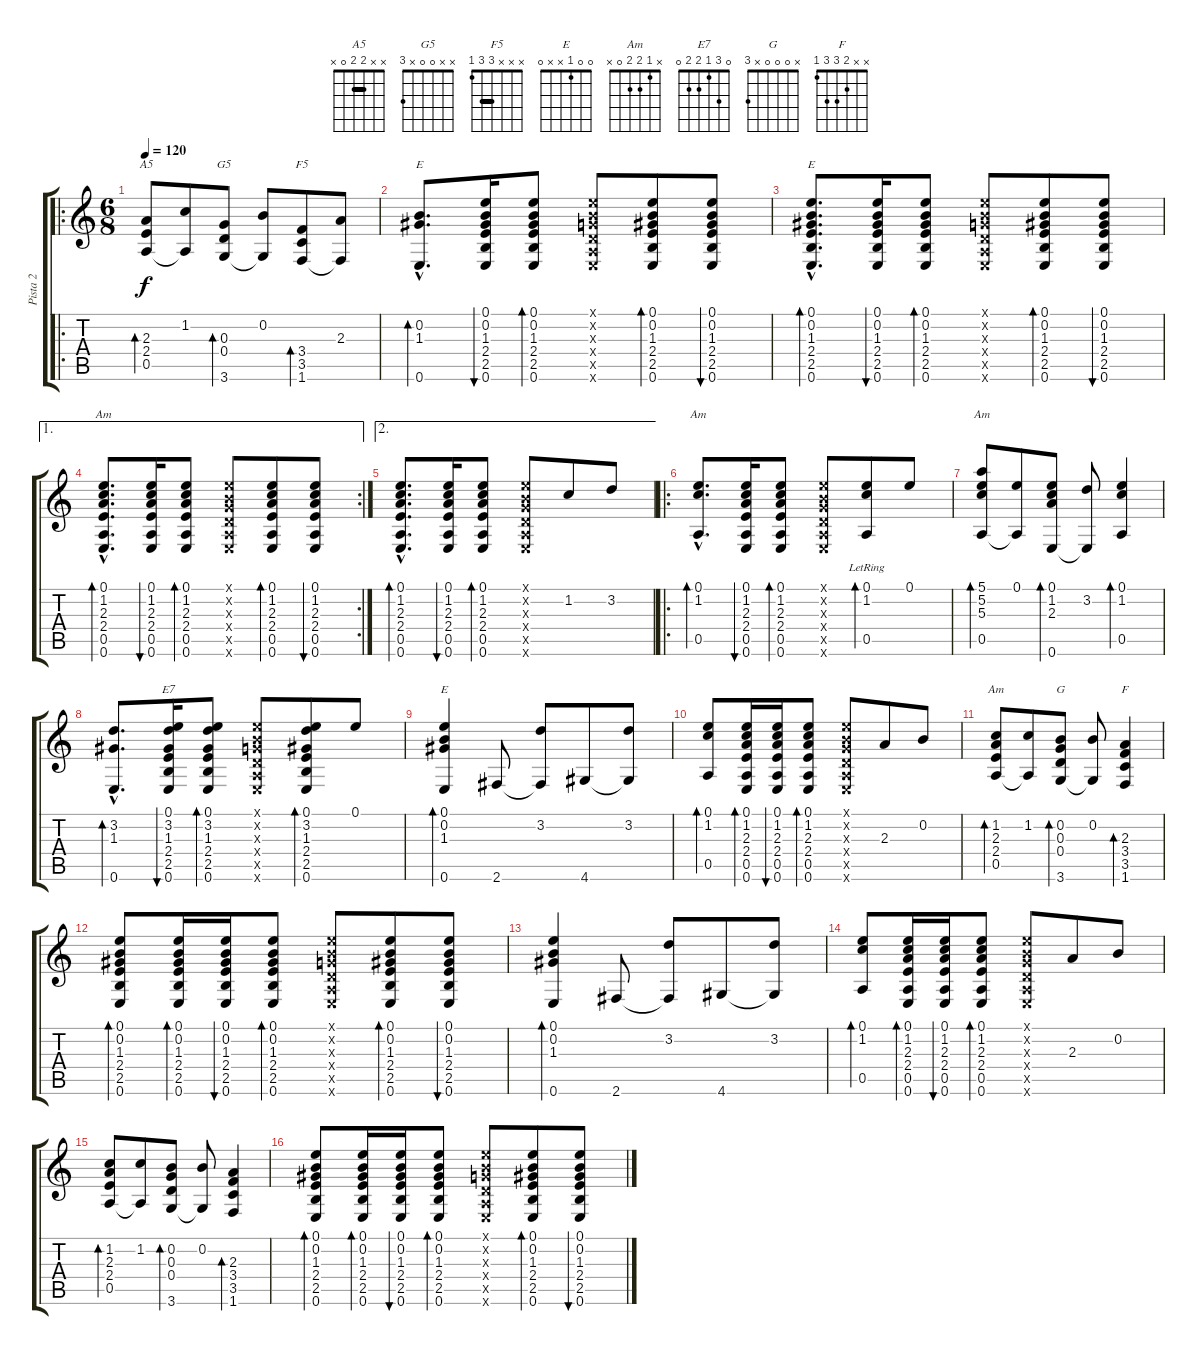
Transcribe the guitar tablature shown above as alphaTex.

\track ("Pista 2" "Pista 2") {instrument electricbasspick}
\staff {score tabs}
\tuning (E4 B3 G3 D3 A2 E2) {hide}
\chord ("A5" x x 2 2 0 x) {barre 2}
\chord ("G5" x x 0 0 x 3)
\chord ("F5" x x x 3 3 1) {barre 3}
\chord ("E" x 0 1 x x 0)
\chord ("E" 0 0 1 2 2 0)
\chord ("Am" 0 1 2 2 0 0)
\chord ("Am" 0 1 x x 0 x)
\chord ("Am" 5 5 5 x 0 x) {barre 5}
\chord ("E7" 0 3 1 2 2 0)
\chord ("E" 0 0 1 x x 0)
\chord ("Am" x 1 2 2 0 x)
\chord ("G" x 0 0 0 x 3)
\chord ("F" x x 2 3 3 1)
\ro
\ts (6 8)
\tempo 120
\clef g2
\ks c
(2.3 2.4 0.5).8{bd 120 ch "A5" dy f instrument electricbasspick} (1.2 0.5{t}).8 (0.3 0.4 3.6).8{bd 120 ch "G5"} (0.2 3.6{t}).8 (3.4 3.5 1.6).8{bd 120 ch "F5"} (2.3 1.6{t}).8 |
(0.2{hac} 1.3{hac} 0.6{hac}).8{d bd 120 ch "E"} (0.1 0.2 1.3 2.4 2.5 0.6).16{bu 120} (0.1 0.2 1.3 2.4 2.5 0.6).8{bd 120} (0.1{x} 0.2{x} 0.3{x} 0.4{x} 0.5{x} 0.6{x}).8 (0.1 0.2 1.3 2.4 2.5 0.6).8{bd 120} (0.1 0.2 1.3 2.4 2.5 0.6).8{bu 120} |
(0.1{hac} 0.2{hac} 1.3{hac} 2.4{hac} 2.5{hac} 0.6{hac}).8{d bd 120 ch "E"} (0.1 0.2 1.3 2.4 2.5 0.6).16{bu 120} (0.1 0.2 1.3 2.4 2.5 0.6).8{bd 120} (0.1{x} 0.2{x} 0.3{x} 0.4{x} 0.5{x} 0.6{x}).8 (0.1 0.2 1.3 2.4 2.5 0.6).8{bd 120} (0.1 0.2 1.3 2.4 2.5 0.6).8{bu 120} |
\ae 1
\rc 2
(0.1{hac} 1.2{hac} 2.3{hac} 2.4{hac} 0.5{hac} 0.6{hac}).8{d bd 120 ch "Am"} (0.1 1.2 2.3 2.4 0.5 0.6).16{bu 120} (0.1 1.2 2.3 2.4 0.5 0.6).8{bd 120} (0.1{x} 0.2{x} 0.3{x} 0.4{x} 0.5{x} 0.6{x}).8 (0.1 1.2 2.3 2.4 0.5 0.6).8{bd 120} (0.1 1.2 2.3 2.4 0.5 0.6).8{bu 120} |
\ae 2
(0.1{hac} 1.2{hac} 2.3{hac} 2.4{hac} 0.5{hac} 0.6{hac}).8{d bd 120} (0.1 1.2 2.3 2.4 0.5 0.6).16{bu 120} (0.1 1.2 2.3 2.4 0.5 0.6).8{bd 120} (0.1{x} 0.2{x} 0.3{x} 0.4{x} 0.5{x} 0.6{x}).8 1.2.8 3.2.8 |
\ro
(0.1{hac} 1.2{hac} 0.5{hac}).8{d bd 120 ch "Am"} (0.1 1.2 2.3 2.4 0.5 0.6).16{bu 120} (0.1 1.2 2.3 2.4 0.5 0.6).8{bd 120} (0.1{x} 0.2{x} 0.3{x} 0.4{x} 0.5{x} 0.6{x}).8 (0.1 1.2 0.5{lr}).8{bd 120} 0.1.8 |
(5.1 5.2 5.3 0.5).8{bd 120 ch "Am"} (0.1 0.5{t}).8 (0.1 1.2 2.3 0.6).8{bd 120} (3.2 0.6{t}).8 (0.1 1.2 0.5).4{bd 120} |
(3.2{hac} 1.3{hac} 0.6{hac}).8{d bd 120} (0.1 3.2 1.3 2.4 2.5 0.6).16{bu 120 ch "E7"} (0.1 3.2 1.3 2.4 2.5 0.6).8{bd 120} (0.1{x} 0.2{x} 0.3{x} 0.4{x} 0.5{x} 0.6{x}).8 (0.1 3.2 1.3 2.4 2.5 0.6).8{bd 120} 0.1.8 |
(0.1 0.2 1.3 0.6).4{bd 120 ch "E"} 2.6.8 (3.2 2.6{t}).8 4.6.8 (3.2 4.6{t}).8 |
(0.1 1.2 0.5).8{bd 120} (0.1 1.2 2.3 2.4 0.5 0.6).16{bd 120} (0.1 1.2 2.3 2.4 0.5 0.6).16{bu 120} (0.1 1.2 2.3 2.4 0.5 0.6).8{bd 120} (0.1{x} 0.2{x} 0.3{x} 0.4{x} 0.5{x} 0.6{x}).8 2.3.8 0.2.8 |
(1.2 2.3 2.4 0.5).8{bd 120 ch "Am"} (1.2 0.5{t}).8 (0.2 0.3 0.4 3.6).8{bd 120 ch "G"} (0.2 3.6{t}).8 (2.3 3.4 3.5 1.6).4{bd 120 ch "F"} |
(0.1 0.2 1.3 2.4 2.5 0.6).8{bd 120} (0.1 0.2 1.3 2.4 2.5 0.6).16{bd 120} (0.1 0.2 1.3 2.4 2.5 0.6).16{bu 120} (0.1 0.2 1.3 2.4 2.5 0.6).8{bd 120} (0.1{x} 0.2{x} 0.3{x} 0.4{x} 0.5{x} 0.6{x}).8 (0.1 0.2 1.3 2.4 2.5 0.6).8{bd 120} (0.1 0.2 1.3 2.4 2.5 0.6).8{bu 120} |
(0.1 0.2 1.3 0.6).4{bd 120} 2.6.8 (3.2 2.6{t}).8 4.6.8 (3.2 4.6{t}).8 |
(0.1 1.2 0.5).8{bd 120} (0.1 1.2 2.3 2.4 0.5 0.6).16{bd 120} (0.1 1.2 2.3 2.4 0.5 0.6).16{bu 120} (0.1 1.2 2.3 2.4 0.5 0.6).8{bd 120} (0.1{x} 0.2{x} 0.3{x} 0.4{x} 0.5{x} 0.6{x}).8 2.3.8 0.2.8 |
(1.2 2.3 2.4 0.5).8{bd 120} (1.2 0.5{t}).8 (0.2 0.3 0.4 3.6).8{bd 120} (0.2 3.6{t}).8 (2.3 3.4 3.5 1.6).4{bd 120} |
(0.1 0.2 1.3 2.4 2.5 0.6).8{bd 120} (0.1 0.2 1.3 2.4 2.5 0.6).16{bd 120} (0.1 0.2 1.3 2.4 2.5 0.6).16{bu 120} (0.1 0.2 1.3 2.4 2.5 0.6).8{bd 120} (0.1{x} 0.2{x} 0.3{x} 0.4{x} 0.5{x} 0.6{x}).8 (0.1 0.2 1.3 2.4 2.5 0.6).8{bd 120} (0.1 0.2 1.3 2.4 2.5 0.6).8{bu 120}
